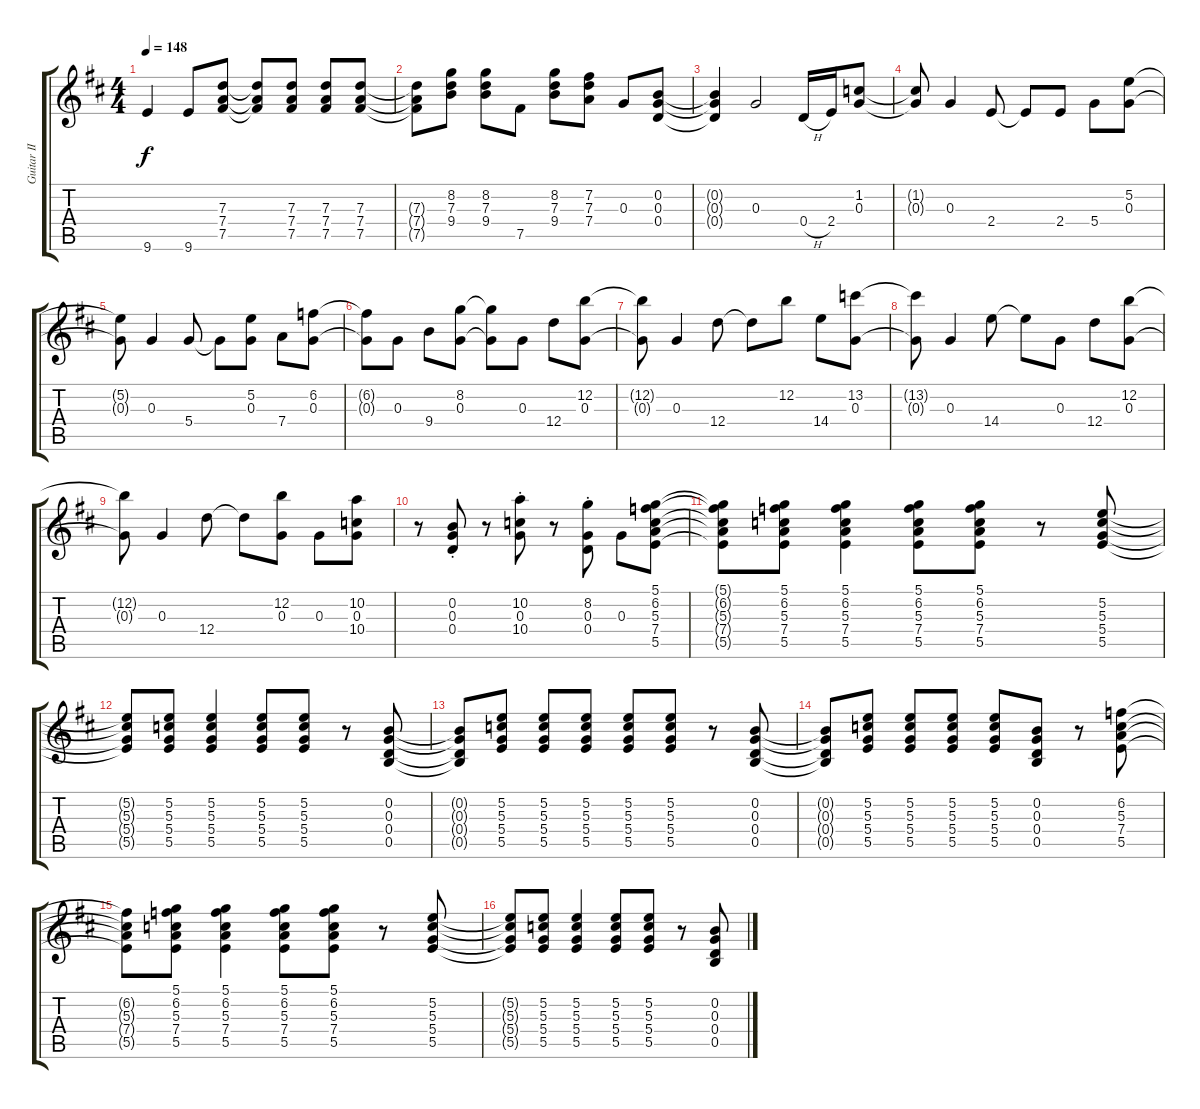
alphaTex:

\track ("Guitar II" "Guitar II") {instrument distortionguitar}
\staff {score tabs}
\tuning (D4 B3 G3 D3 B2 G2) {hide}
\ts (4 4)
\tempo 148
\clef g2
\ks d
9.6{t}.4{dy f} 9.6.8 (7.3 7.4 7.5).8 (7.3{t} 7.4{t} 7.5{t}).8 (7.3 7.4 7.5).8 (7.3 7.4 7.5).8 (7.3 7.4 7.5).8 |
(7.3{t} 7.4{t} 7.5{t}).8 (8.2 7.3 9.4).8 (8.2 7.3 9.4).8 7.5.8 (8.2 7.3 9.4).8 (7.2 7.3 7.4).8 0.3.8 (0.2 0.3 0.4).8 |
(0.2{t} 0.3{t} 0.4{t}).4 0.3.2 0.4{h}.16 2.4.16 (1.2 0.3).8 |
(1.2{t} 0.3{t}).8 0.3.4 2.4.8 2.4{t}.8 2.4.8 5.4.8 (5.2 0.3).8 |
(5.2{t} 0.3{t}).8 0.3.4 5.4.8 5.4{t}.8 (5.2 0.3).8 7.4.8 (6.2 0.3).8 |
(6.2{t} 0.3{t}).8 0.3.8 9.4.8 (8.2 0.3).8 (8.2{t} 0.3{t}).8 0.3.8 12.4.8 (12.2 0.3).8 |
(12.2{t} 0.3{t}).8 0.3.4 12.4.8 12.4{t}.8 12.2.8 14.4.8 (13.2 0.3).8 |
(13.2{t} 0.3{t}).8 0.3.4 14.4.8 14.4{t}.8 0.3.8 12.4.8 (12.2 0.3).8 |
(12.2{t} 0.3{t}).8 0.3.4 12.4.8 12.4{t}.8 (12.2 0.3).8 0.3.8 (10.2 0.3 10.4).8 |
r.8 (0.2{st} 0.3{st} 0.4{st}).8 r.8 (10.2{st} 0.3{st} 10.4{st}).8 r.8 (8.2{st} 0.3{st} 0.4{st}).8 0.3.8 (5.1 6.2 5.3 7.4 5.5).8 |
(5.1{t} 6.2{t} 5.3{t} 7.4{t} 5.5{t}).8 (5.1 6.2 5.3 7.4 5.5).8 (5.1 6.2 5.3 7.4 5.5).4 (5.1 6.2 5.3 7.4 5.5).8 (5.1 6.2 5.3 7.4 5.5).8 r.8 (5.2 5.3 5.4 5.5).8 |
(5.2{t} 5.3{t} 5.4{t} 5.5{t}).8 (5.2 5.3 5.4 5.5).8 (5.2 5.3 5.4 5.5).4 (5.2 5.3 5.4 5.5).8 (5.2 5.3 5.4 5.5).8 r.8 (0.2 0.3 0.4 0.5).8 |
(0.2{t} 0.3{t} 0.4{t} 0.5{t}).8 (5.2 5.3 5.4 5.5).8 (5.2 5.3 5.4 5.5).8 (5.2 5.3 5.4 5.5).8 (5.2 5.3 5.4 5.5).8 (5.2 5.3 5.4 5.5).8 r.8 (0.2 0.3 0.4 0.5).8 |
(0.2{t} 0.3{t} 0.4{t} 0.5{t}).8 (5.2 5.3 5.4 5.5).8 (5.2 5.3 5.4 5.5).8 (5.2 5.3 5.4 5.5).8 (5.2 5.3 5.4 5.5).8 (0.2 0.3 0.4 0.5).8 r.8 (6.2 5.3 7.4 5.5).8 |
(6.2{t} 5.3{t} 7.4{t} 5.5{t}).8 (5.1 6.2 5.3 7.4 5.5).8 (5.1 6.2 5.3 7.4 5.5).4 (5.1 6.2 5.3 7.4 5.5).8 (5.1 6.2 5.3 7.4 5.5).8 r.8 (5.2 5.3 5.4 5.5).8 |
(5.2{t} 5.3{t} 5.4{t} 5.5{t}).8 (5.2 5.3 5.4 5.5).8 (5.2 5.3 5.4 5.5).4 (5.2 5.3 5.4 5.5).8 (5.2 5.3 5.4 5.5).8 r.8 (0.2 0.3 0.4 0.5).8
